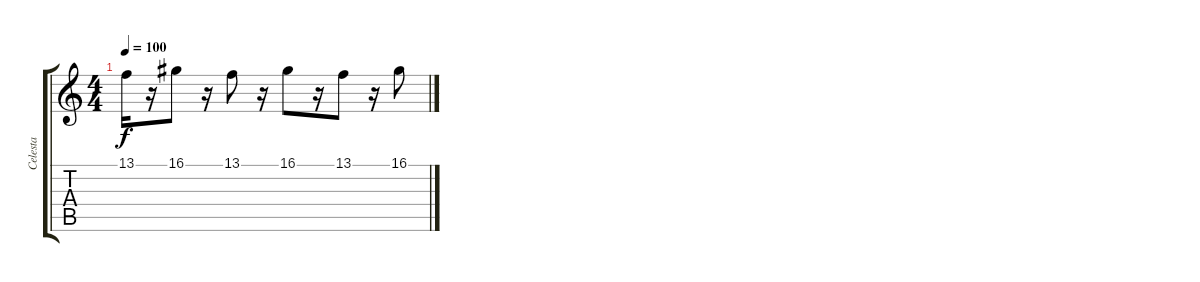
\track ("Celesta" "Celesta") {instrument celesta}
\staff {score tabs}
\tuning (E4 B3 G3 D3 A2 E2) {hide}
\ts (4 4)
\tempo 100
\clef g2
\ks c
13.1{t}.16{dy f} r.16 16.1.8 r.16 13.1.8 r.16 16.1.8 r.16 13.1.8 r.16 16.1.8
